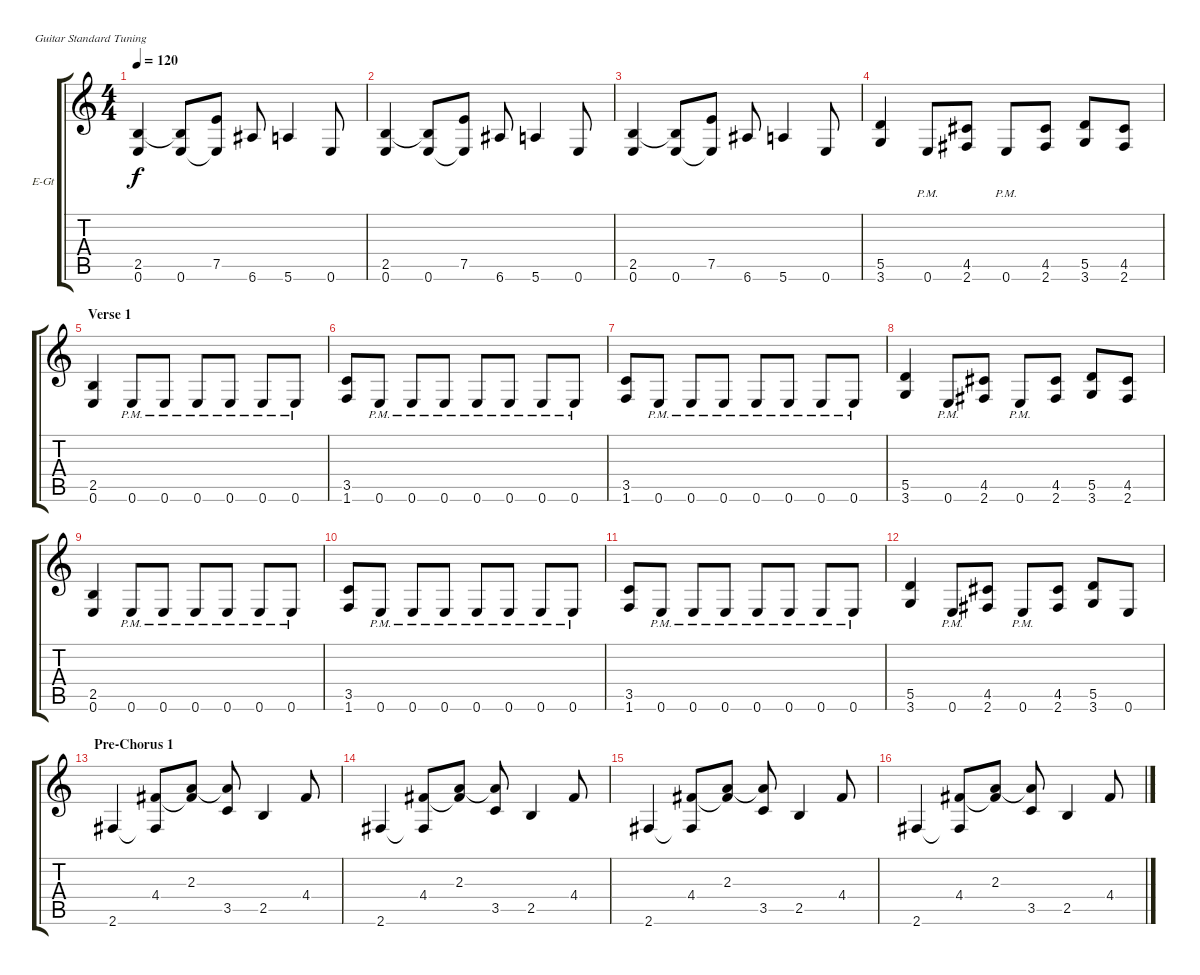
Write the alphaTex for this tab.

\bracketExtendMode groupsimilarinstruments
\firstSystemTrackNameOrientation horizontal
\otherSystemsTrackNameOrientation horizontal
\track ("Kirk Lead 1" "E-Gt") {instrument distortionguitar}
\staff {score tabs}
\tuning (E4 B3 G3 D3 A2 E2)
\ts (4 4)
\tempo 120
\clef g2
\ks c
(2.5 0.6).4{dy f} (2.5{t} 0.6).8 (7.5 0.6{t}).8 6.6.8 5.6.4 0.6.8 |
(2.5 0.6).4 (2.5{t} 0.6).8 (7.5 0.6{t}).8 6.6.8 5.6.4 0.6.8 |
(2.5 0.6).4 (2.5{t} 0.6).8 (7.5 0.6{t}).8 6.6.8 5.6.4 0.6.8 |
(5.5 3.6).4 0.6{pm}.8 (4.5 2.6).8 0.6{pm}.8 (4.5 2.6).8 (5.5 3.6).8 (4.5 2.6).8 |
\section ("" "Verse 1")
(2.5 0.6).4 0.6{pm}.8 0.6{pm}.8 0.6{pm}.8 0.6{pm}.8 0.6{pm}.8 0.6{pm}.8 |
(3.5 1.6).8 0.6{pm}.8 0.6{pm}.8 0.6{pm}.8 0.6{pm}.8 0.6{pm}.8 0.6{pm}.8 0.6{pm}.8 |
(3.5 1.6).8 0.6{pm}.8 0.6{pm}.8 0.6{pm}.8 0.6{pm}.8 0.6{pm}.8 0.6{pm}.8 0.6{pm}.8 |
(5.5 3.6).4 0.6{pm}.8 (4.5 2.6).8 0.6{pm}.8 (4.5 2.6).8 (5.5 3.6).8 (4.5 2.6).8 |
(2.5 0.6).4 0.6{pm}.8 0.6{pm}.8 0.6{pm}.8 0.6{pm}.8 0.6{pm}.8 0.6{pm}.8 |
(3.5 1.6).8 0.6{pm}.8 0.6{pm}.8 0.6{pm}.8 0.6{pm}.8 0.6{pm}.8 0.6{pm}.8 0.6{pm}.8 |
(3.5 1.6).8 0.6{pm}.8 0.6{pm}.8 0.6{pm}.8 0.6{pm}.8 0.6{pm}.8 0.6{pm}.8 0.6{pm}.8 |
(5.5 3.6).4 0.6{pm}.8 (4.5 2.6).8 0.6{pm}.8 (4.5 2.6).8 (5.5 3.6).8 0.6.8 |
\section ("" "Pre-Chorus 1")
2.6.4 (4.4 2.6{t}).8 (2.3 4.4{t}).8 (2.3{t} 3.5).8 2.5.4 4.4.8 |
2.6.4 (4.4 2.6{t}).8 (2.3 4.4{t}).8 (2.3{t} 3.5).8 2.5.4 4.4.8 |
2.6.4 (4.4 2.6{t}).8 (2.3 4.4{t}).8 (2.3{t} 3.5).8 2.5.4 4.4.8 |
2.6.4 (4.4 2.6{t}).8 (2.3 4.4{t}).8 (2.3{t} 3.5).8 2.5.4 4.4.8
